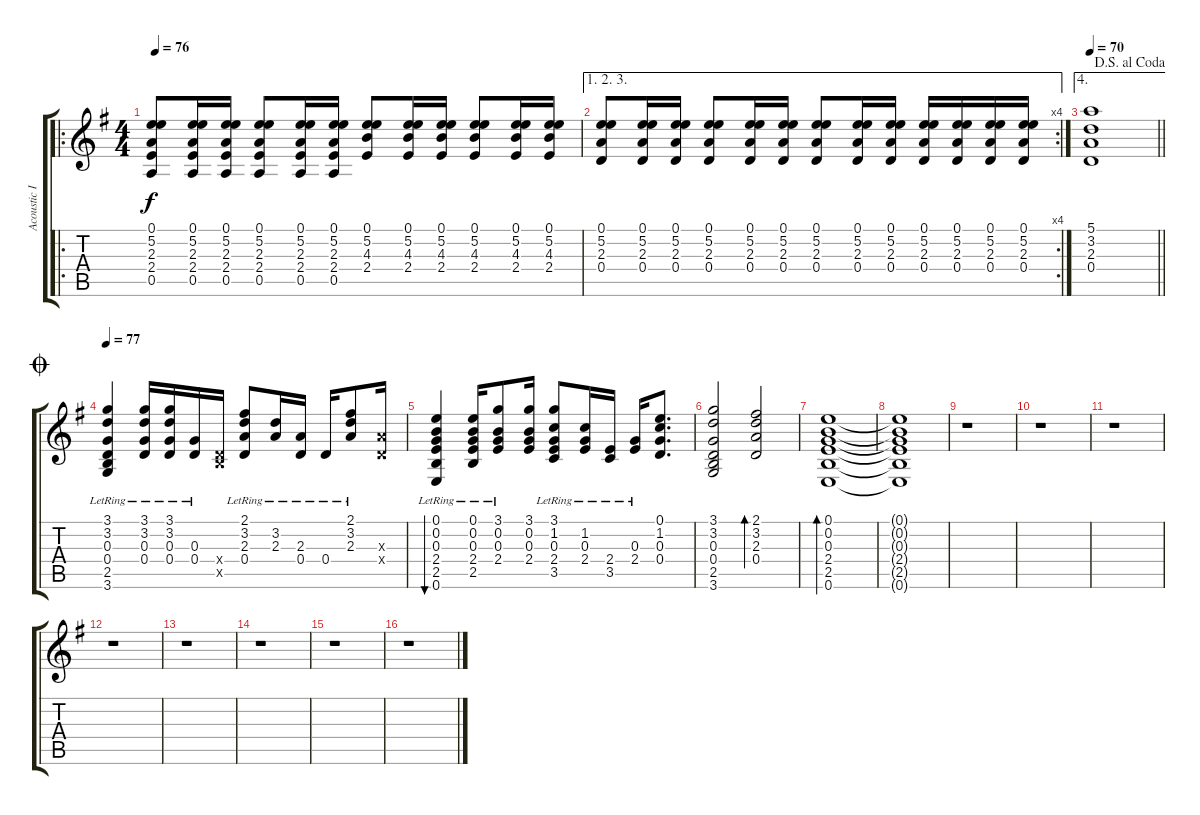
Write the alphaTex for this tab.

\track ("Acoustic II" "Acoustic I") {instrument acousticguitarsteel}
\staff {score tabs}
\tuning (E4 B3 G3 D3 A2 E2) {hide}
\ro
\ts (4 4)
\tempo 76
\clef g2
\ks g
(0.1 5.2 2.3 2.4 0.5).8{dy f} (0.1 5.2 2.3 2.4 0.5).16 (0.1 5.2 2.3 2.4 0.5).16 (0.1 5.2 2.3 2.4 0.5).8 (0.1 5.2 2.3 2.4 0.5).16 (0.1 5.2 2.3 2.4 0.5).16 (0.1 5.2 4.3 2.4).8 (0.1 5.2 4.3 2.4).16 (0.1 5.2 4.3 2.4).16 (0.1 5.2 4.3 2.4).8 (0.1 5.2 4.3 2.4).16 (0.1 5.2 4.3 2.4).16 |
\ae (1 2 3)
\rc 4
(0.1 5.2 2.3 0.4).8 (0.1 5.2 2.3 0.4).16 (0.1 5.2 2.3 0.4).16 (0.1 5.2 2.3 0.4).8 (0.1 5.2 2.3 0.4).16 (0.1 5.2 2.3 0.4).16 (0.1 5.2 2.3 0.4).8 (0.1 5.2 2.3 0.4).16 (0.1 5.2 2.3 0.4).16 (0.1 5.2 2.3 0.4).16 (0.1 5.2 2.3 0.4).16 (0.1 5.2 2.3 0.4).16 (0.1 5.2 2.3 0.4).16 |
\ae 4
\jump dalsegnoalcoda
\tempo 70
\barLineRight lightlight
(5.1 3.2 2.3 0.4).1 |
\jump coda
\tempo 77
(3.1{lr} 3.2{lr} 0.3{lr} 0.4{lr} 2.5{lr} 3.6{lr}).4 (3.1{lr} 3.2{lr} 0.3{lr} 0.4{lr}).16 (3.1{lr} 3.2{lr} 0.3{lr} 0.4{lr}).16 (0.3{lr} 0.4{lr}).16 (0.4{x} 2.5{x}).16 (2.1{lr} 3.2{lr} 2.3{lr} 0.4{lr}).8 (3.2{lr} 2.3{lr}).16 (2.3{lr} 0.4{lr}).16 0.4{lr}.16 (2.1{lr} 3.2{lr} 2.3{lr}).8 (2.3{x} 0.4{x}).16 |
(0.1{lr} 0.2{lr} 0.3{lr} 2.4{lr} 2.5{lr} 0.6{lr}).4{bu 30} (0.1{lr} 0.2{lr} 0.3{lr} 2.4{lr} 2.5{lr}).16 (3.1{lr} 0.2{lr} 0.3{lr} 2.4{lr}).8 (3.1 0.2 0.3 2.4).16 (3.1{lr} 1.2{lr} 0.3{lr} 2.4{lr} 3.5{lr}).8 (1.2{lr} 0.3{lr} 2.4{lr}).16 (2.4{lr} 3.5{lr}).16 (0.3{lr} 2.4{lr}).16 (0.1 1.2 0.3 0.4).8{d} |
(3.1 3.2 0.3 0.4 2.5 3.6).2 (2.1 3.2 2.3 0.4).2{bd 30} |
(0.1 0.2 0.3 2.4 2.5 0.6).1{bd 30} |
(0.1{t} 0.2{t} 0.3{t} 2.4{t} 2.5{t} 0.6{t}).1 |
r.1 |
r.1 |
r.1 |
r.1 |
r.1 |
r.1 |
r.1 |
r.1
